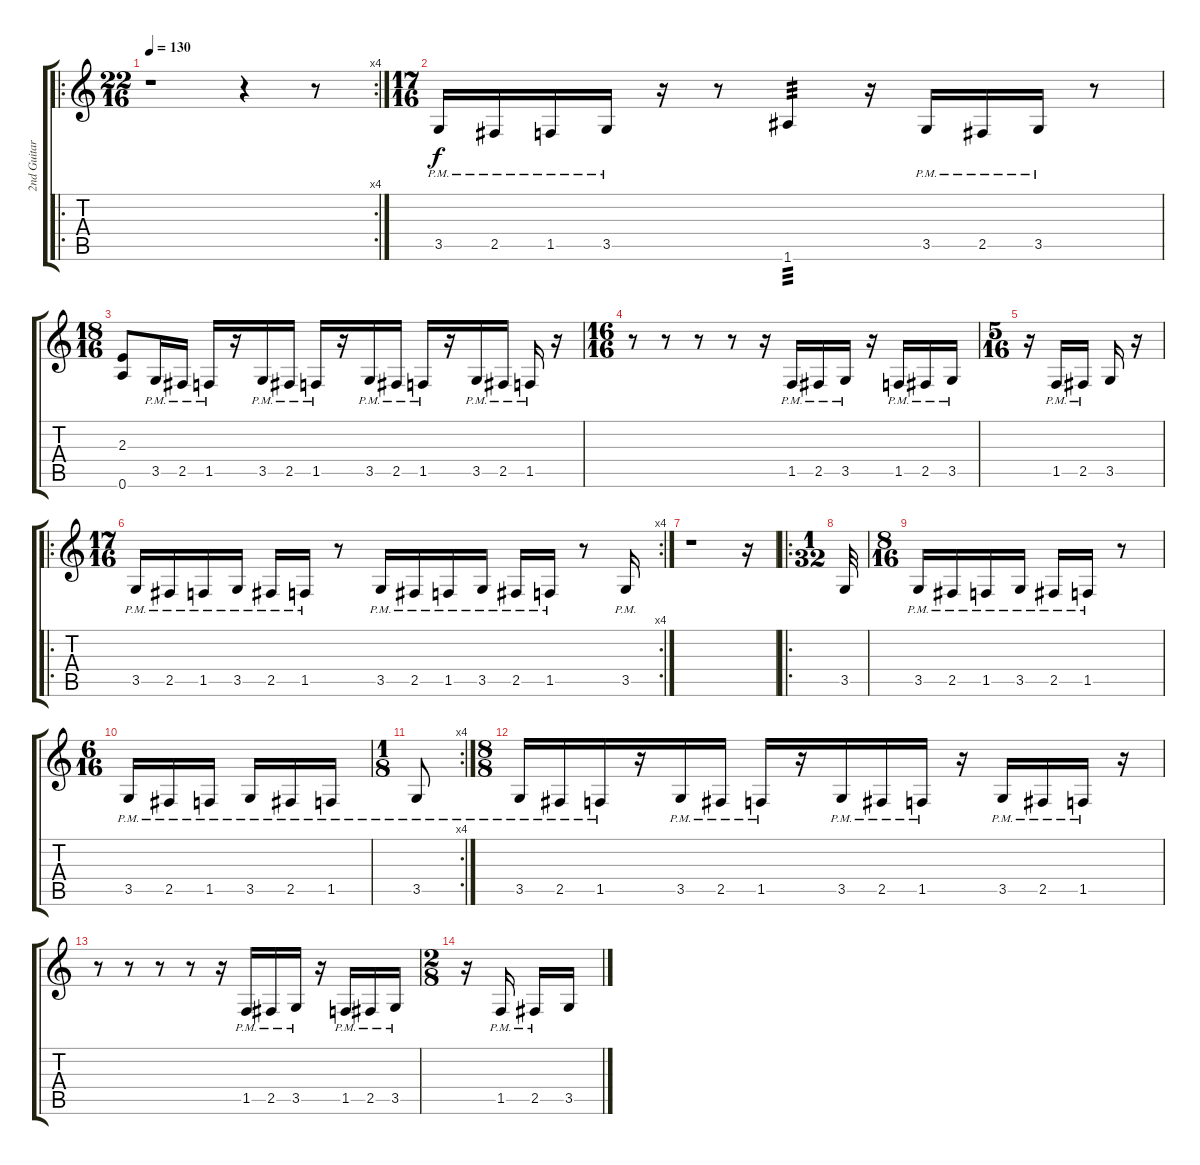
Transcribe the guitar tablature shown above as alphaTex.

\track ("2nd Guitar" "2nd Guitar") {instrument overdrivenguitar}
\staff {score tabs}
\tuning (B3 Ab4 D3 A3 E2 A2) {hide}
\ro
\rc 4
\ts (22 16)
\tempo 130
\clef g2
\ks c
r.1{dy f} r.4 r.8 |
\ts (17 16)
3.5{pm}.16 2.5{pm}.16 1.5{pm}.16 3.5{pm}.16 r.16 r.8 1.6.4{tp 3} r.16 3.5{pm}.16 2.5{pm}.16 3.5{pm}.16 r.8 |
\ts (18 16)
(2.3 0.6).8 3.5{pm}.16 2.5{pm}.16 1.5{pm}.16 r.16 3.5{pm}.16 2.5{pm}.16 1.5{pm}.16 r.16 3.5{pm}.16 2.5{pm}.16 1.5{pm}.16 r.16 3.5{pm}.16 2.5{pm}.16 1.5{pm}.16 r.16 |
\ts (16 16)
r.8 r.8 r.8 r.8 r.16 1.5{pm}.16 2.5{pm}.16 3.5{pm}.16 r.16 1.5{pm}.16 2.5{pm}.16 3.5{pm}.16 |
\ts (5 16)
r.16 1.5{pm}.16 2.5{pm}.16 3.5.16 r.16 |
\ro
\rc 4
\ts (17 16)
3.5{pm}.16 2.5{pm}.16 1.5{pm}.16 3.5{pm}.16 2.5{pm}.16 1.5{pm}.16 r.8 3.5{pm}.16 2.5{pm}.16 1.5{pm}.16 3.5{pm}.16 2.5{pm}.16 1.5{pm}.16 r.8 3.5{pm}.16 |
r.1 r.16 |
\ro
\ts (1 32)
3.5.32 |
\ts (8 16)
3.5{pm}.16 2.5{pm}.16 1.5{pm}.16 3.5{pm}.16 2.5{pm}.16 1.5{pm}.16 r.8 |
\ts (6 16)
3.5{pm}.16 2.5{pm}.16 1.5{pm}.16 3.5{pm}.16 2.5{pm}.16 1.5{pm}.16 |
\rc 4
\ts (1 8)
3.5{pm}.8 |
\ts (8 8)
3.5{pm}.16 2.5{pm}.16 1.5{pm}.16 r.16 3.5{pm}.16 2.5{pm}.16 1.5{pm}.16 r.16 3.5{pm}.16 2.5{pm}.16 1.5{pm}.16 r.16 3.5{pm}.16 2.5{pm}.16 1.5{pm}.16 r.16 |
r.8 r.8 r.8 r.8 r.16 1.5{pm}.16 2.5{pm}.16 3.5{pm}.16 r.16 1.5{pm}.16 2.5{pm}.16 3.5{pm}.16 |
\ts (2 8)
r.16 1.5{pm}.16 2.5{pm}.16 3.5.16
